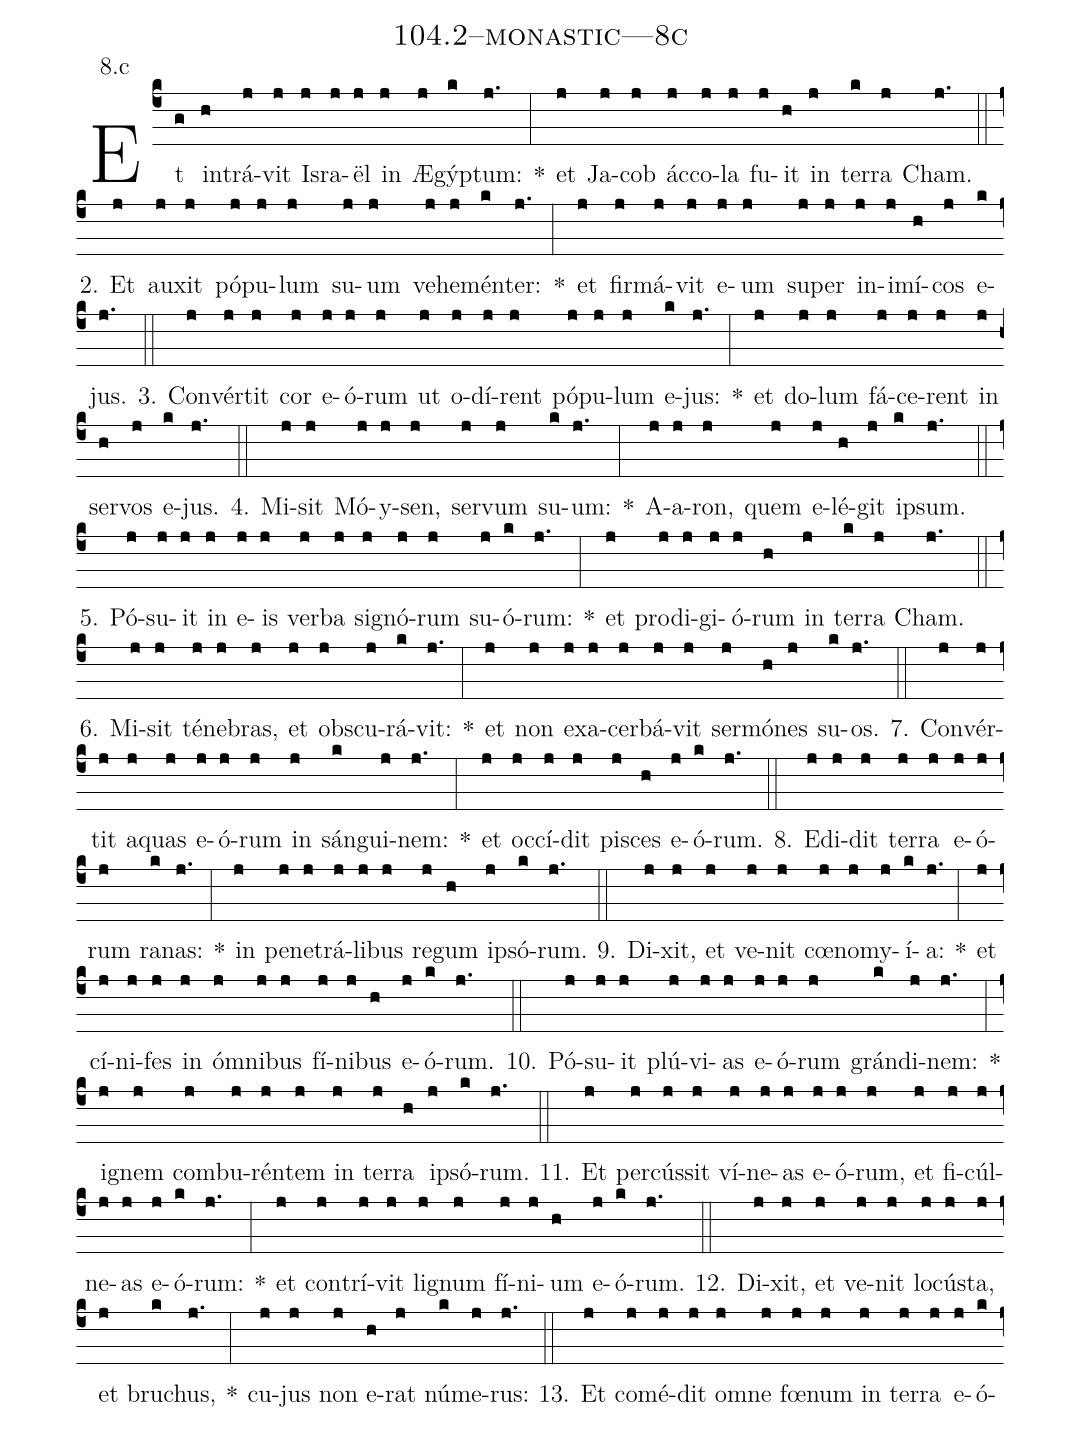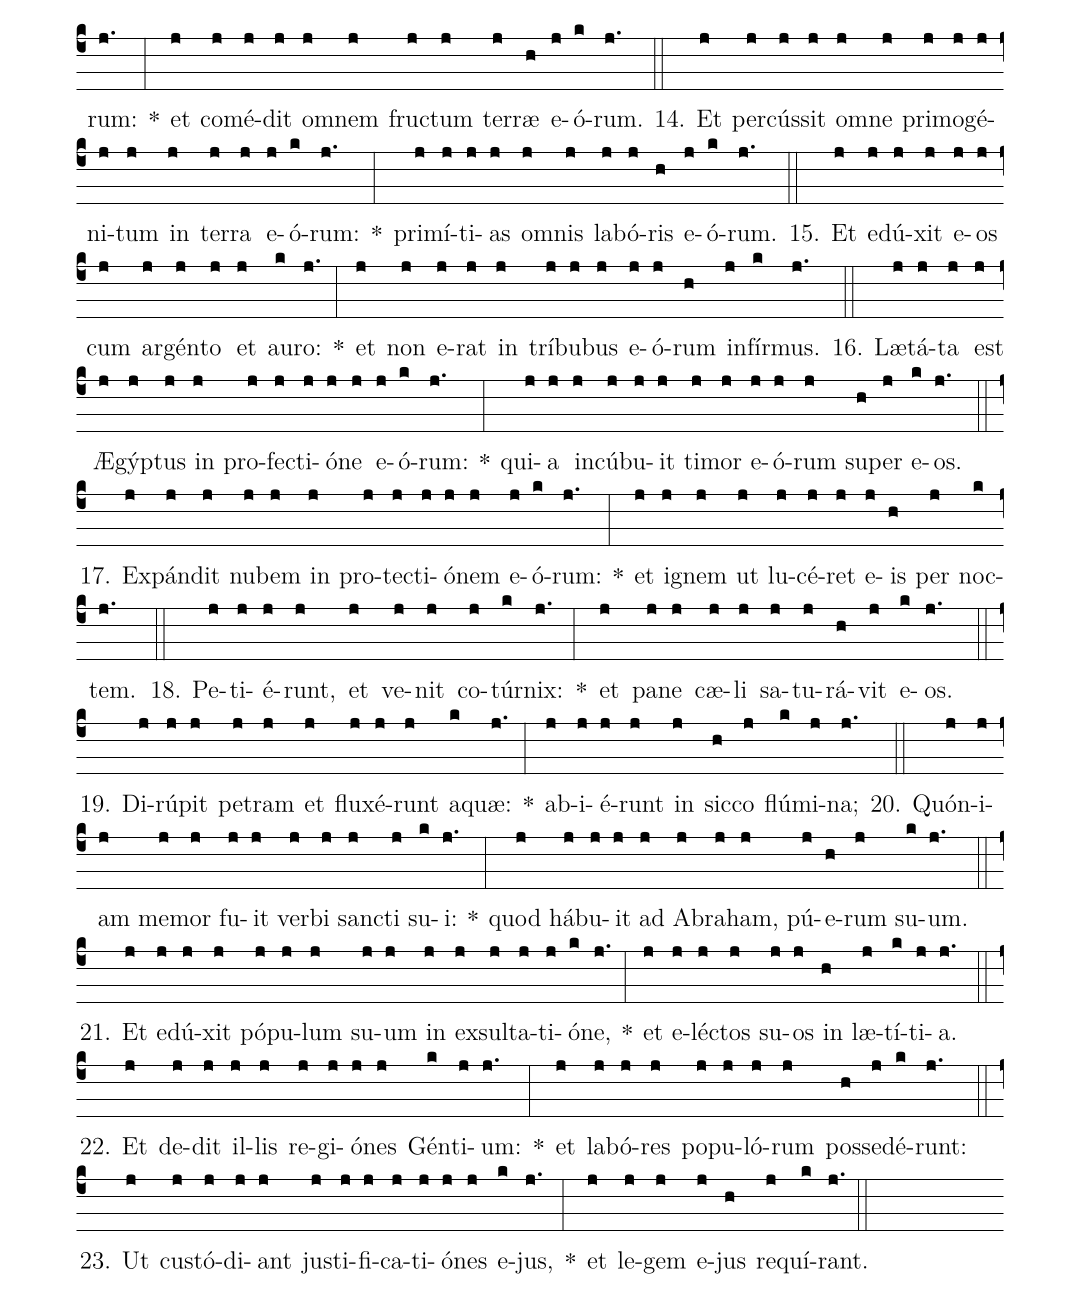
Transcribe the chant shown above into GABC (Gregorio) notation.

name: 104.2--monastic---8c;
annotation: 8.c;
%%
(c4)Et(g) in(h)trá(j)vit(j) Is(j)ra(j)ël(j) in(j) Æ(j)gýp(k)tum:(j.) *(:) et(j) Ja(j)cob(j) ác(j)co(j)la(j) fu(j)it(h) in(j) ter(k)ra(j) Cham.(j.) (::)
2. Et(j) au(j)xit(j) pó(j)pu(j)lum(j) su(j)um(j) ve(j)he(j)mén(k)ter:(j.) *(:) et(j) fir(j)má(j)vit(j) e(j)um(j) su(j)per(j) in(j)i(j)mí(h)cos(j) e(k)jus.(j.) (::)
3. Con(j)vér(j)tit(j) cor(j) e(j)ó(j)rum(j) ut(j) o(j)dí(j)rent(j) pó(j)pu(j)lum(j) e(k)jus:(j.) *(:) et(j) do(j)lum(j) fá(j)ce(j)rent(j) in(j) ser(h)vos(j) e(k)jus.(j.) (::)
4. Mi(j)sit(j) Mó(j)y(j)sen,(j) ser(j)vum(j) su(k)um:(j.) *(:) A(j)a(j)ron,(j) quem(j) e(j)lé(h)git(j) ip(k)sum.(j.) (::)
5. Pó(j)su(j)it(j) in(j) e(j)is(j) ver(j)ba(j) si(j)gnó(j)rum(j) su(j)ó(k)rum:(j.) *(:) et(j) prod(j)i(j)gi(j)ó(j)rum(h) in(j) ter(k)ra(j) Cham.(j.) (::)
6. Mi(j)sit(j) té(j)ne(j)bras,(j) et(j) obs(j)cu(j)rá(k)vit:(j.) *(:) et(j) non(j) ex(j)a(j)cer(j)bá(j)vit(j) ser(j)mó(h)nes(j) su(k)os.(j.) (::)
7. Con(j)vér(j)tit(j) a(j)quas(j) e(j)ó(j)rum(j) in(j) sán(k)gui(j)nem:(j.) *(:) et(j) oc(j)cí(j)dit(j) pi(j)sces(h) e(j)ó(k)rum.(j.) (::)
8. E(j)di(j)dit(j) ter(j)ra(j) e(j)ó(j)rum(j) ra(k)nas:(j.) *(:) in(j) pe(j)ne(j)trá(j)li(j)bus(j) re(j)gum(h) ip(j)só(k)rum.(j.) (::)
9. Di(j)xit,(j) et(j) ve(j)nit(j) cœ(j)no(j)my(j)í(k)a:(j.) *(:) et(j) cí(j)ni(j)fes(j) in(j) óm(j)ni(j)bus(j) fí(j)ni(j)bus(h) e(j)ó(k)rum.(j.) (::)
10. Pó(j)su(j)it(j) plú(j)vi(j)as(j) e(j)ó(j)rum(j) grán(k)di(j)nem:(j.) *(:) i(j)gnem(j) com(j)bu(j)rén(j)tem(j) in(j) ter(j)ra(h) ip(j)só(k)rum.(j.) (::)
11. Et(j) per(j)cús(j)sit(j) ví(j)ne(j)as(j) e(j)ó(j)rum,(j) et(j) fi(j)cúl(j)ne(j)as(j) e(j)ó(k)rum:(j.) *(:) et(j) con(j)trí(j)vit(j) li(j)gnum(j) fí(j)ni(j)um(h) e(j)ó(k)rum.(j.) (::)
12. Di(j)xit,(j) et(j) ve(j)nit(j) lo(j)cús(j)ta,(j) et(j) bru(k)chus,(j.) *(:) cu(j)jus(j) non(j) e(h)rat(j) nú(k)me(j)rus:(j.) (::)
13. Et(j) com(j)é(j)dit(j) om(j)ne(j) fœ(j)num(j) in(j) ter(j)ra(j) e(j)ó(k)rum:(j.) *(:) et(j) com(j)é(j)dit(j) om(j)nem(j) fruc(j)tum(j) ter(j)ræ(h) e(j)ó(k)rum.(j.) (::)
14. Et(j) per(j)cús(j)sit(j) om(j)ne(j) pri(j)mo(j)gé(j)ni(j)tum(j) in(j) ter(j)ra(j) e(j)ó(k)rum:(j.) *(:) pri(j)mí(j)ti(j)as(j) om(j)nis(j) la(j)bó(j)ris(h) e(j)ó(k)rum.(j.) (::)
15. Et(j) e(j)dú(j)xit(j) e(j)os(j) cum(j) ar(j)gén(j)to(j) et(j) au(k)ro:(j.) *(:) et(j) non(j) e(j)rat(j) in(j) trí(j)bu(j)bus(j) e(j)ó(j)rum(h) in(j)fír(k)mus.(j.) (::)
16. Læ(j)tá(j)ta(j) est(j) Æ(j)gýp(j)tus(j) in(j) pro(j)fec(j)ti(j)ó(j)ne(j) e(j)ó(k)rum:(j.) *(:) qui(j)a(j) in(j)cú(j)bu(j)it(j) ti(j)mor(j) e(j)ó(j)rum(j) su(h)per(j) e(k)os.(j.) (::)
17. Ex(j)pán(j)dit(j) nu(j)bem(j) in(j) pro(j)tec(j)ti(j)ó(j)nem(j) e(j)ó(k)rum:(j.) *(:) et(j) i(j)gnem(j) ut(j) lu(j)cé(j)ret(j) e(j)is(h) per(j) noc(k)tem.(j.) (::)
18. Pe(j)ti(j)é(j)runt,(j) et(j) ve(j)nit(j) co(j)túr(k)nix:(j.) *(:) et(j) pa(j)ne(j) cæ(j)li(j) sa(j)tu(j)rá(h)vit(j) e(k)os.(j.) (::)
19. Di(j)rú(j)pit(j) pe(j)tram(j) et(j) flu(j)xé(j)runt(j) a(k)quæ:(j.) *(:) ab(j)i(j)é(j)runt(j) in(j) sic(h)co(j) flú(k)mi(j)na;(j.) (::)
20. Quón(j)i(j)am(j) me(j)mor(j) fu(j)it(j) ver(j)bi(j) sanc(j)ti(j) su(k)i:(j.) *(:) quod(j) há(j)bu(j)it(j) ad(j) A(j)bra(j)ham,(j) pú(j)e(h)rum(j) su(k)um.(j.) (::)
21. Et(j) e(j)dú(j)xit(j) pó(j)pu(j)lum(j) su(j)um(j) in(j) ex(j)sul(j)ta(j)ti(j)ó(k)ne,(j.) *(:) et(j) e(j)léc(j)tos(j) su(j)os(j) in(h) læ(j)tí(k)ti(j)a.(j.) (::)
22. Et(j) de(j)dit(j) il(j)lis(j) re(j)gi(j)ó(j)nes(j) Gén(k)ti(j)um:(j.) *(:) et(j) la(j)bó(j)res(j) po(j)pu(j)ló(j)rum(j) pos(h)se(j)dé(k)runt:(j.) (::)
23. Ut(j) cus(j)tó(j)di(j)ant(j) jus(j)ti(j)fi(j)ca(j)ti(j)ó(j)nes(j) e(k)jus,(j.) *(:) et(j) le(j)gem(j) e(j)jus(h) re(j)quí(k)rant.(j.) (::)
